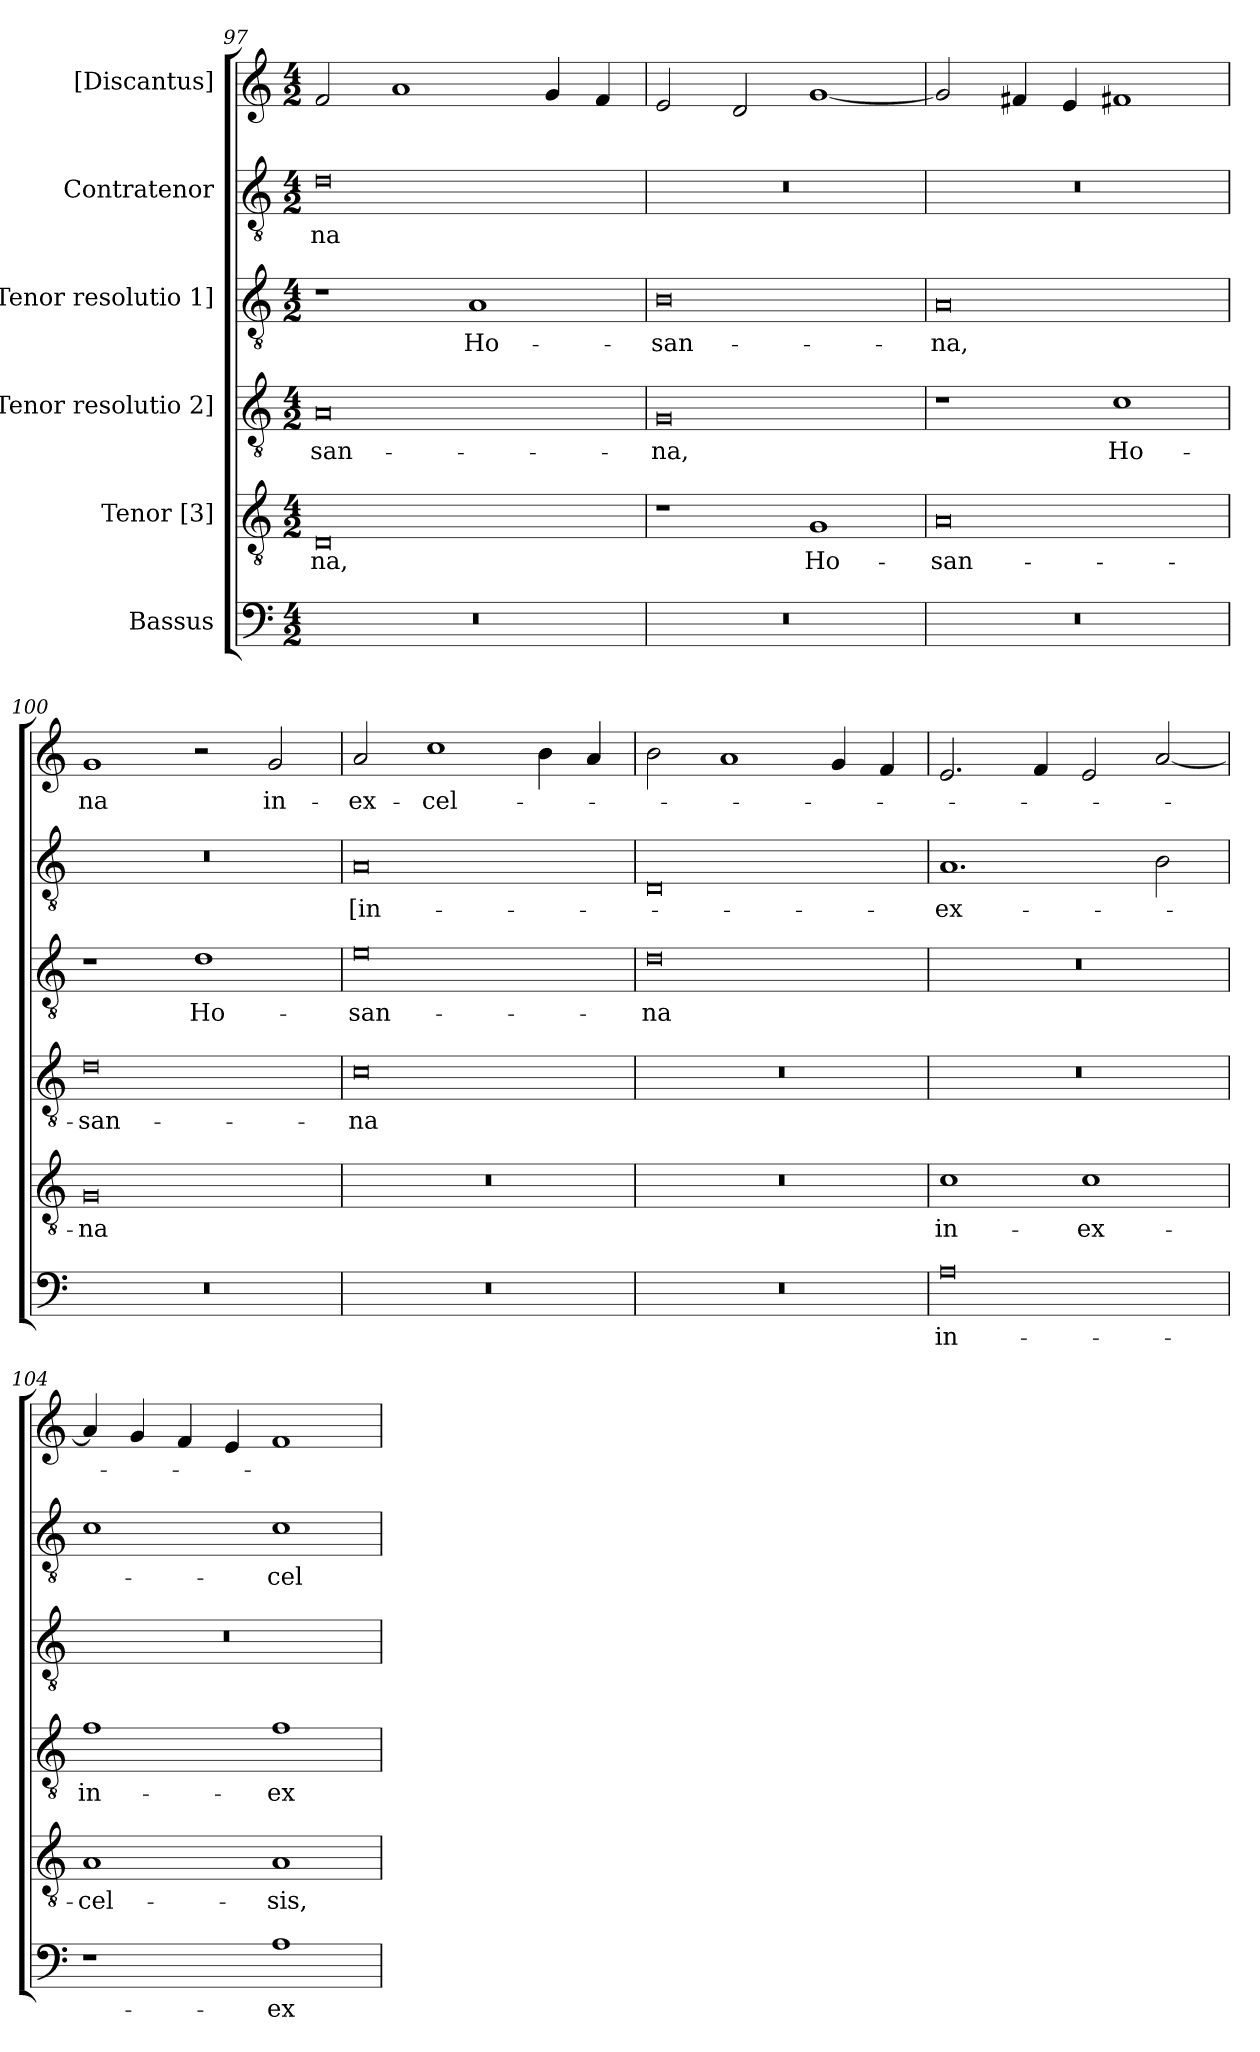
**kern	**text	**kern	**text	**kern	**text	**kern	**text	**kern	**text	**kern	**text
*part6	*part6	*part5	*part5	*part4	*part4	*part3	*part3	*part2	*part2	*part1	*part1
*staff6	*staff6	*staff5	*staff5	*staff4	*staff4	*staff3	*staff3	*staff2	*staff2	*staff1	*staff1
*I"Bassus	*	*I"Tenor [3]	*	*I"[Tenor resolutio 2]	*	*I"[Tenor resolutio 1]	*	*I"Contratenor	*	*I"[Discantus]	*
*clefF4	*	*clefGv2	*	*clefGv2	*	*clefGv2	*	*clefGv2	*	*clefG2	*
*k[]	*	*k[]	*	*k[]	*	*k[]	*	*k[]	*	*k[]	*
*M4/2	*	*M4/2	*	*M4/2	*	*M4/2	*	*M4/2	*	*M4/2	*
=97	=97	=97	=97	=97	=97	=97	=97	=97	=97	=97	=97
0r	.	0D/	-na,	0A/	-san-	1r	.	0d\	-na	2f/	.
.	.	.	.	.	.	.	.	.	.	1a/	.
.	.	.	.	.	.	1A/	Ho-	.	.	.	.
.	.	.	.	.	.	.	.	.	.	4g/	.
.	.	.	.	.	.	.	.	.	.	4f/	.
=98	=98	=98	=98	=98	=98	=98	=98	=98	=98	=98	=98
0r	.	1r	.	0G/	-na,	0B\	-san-	0r	.	2e/	.
.	.	.	.	.	.	.	.	.	.	2d/	.
.	.	1G/	Ho-	.	.	.	.	.	.	[1g/	.
=99	=99	=99	=99	=99	=99	=99	=99	=99	=99	=99	=99
0r	.	0A/	-san-	1r	.	0A/	-na,	0r	.	2g/]	.
.	.	.	.	.	.	.	.	.	.	4f#X/	.
.	.	.	.	.	.	.	.	.	.	4e/	.
.	.	.	.	1c\	Ho-	.	.	.	.	1f#X/	.
=100	=100	=100	=100	=100	=100	=100	=100	=100	=100	=100	=100
0r	.	0G/	-na	0d\	-san-	1r	.	0r	.	1g/	-na
.	.	.	.	.	.	1d\	Ho-	.	.	2r	.
.	.	.	.	.	.	.	.	.	.	2g/	in-
=101	=101	=101	=101	=101	=101	=101	=101	=101	=101	=101	=101
0r	.	0r	.	0c\	-na	0e\	-san-	0A/	[in-	2a/	ex-
.	.	.	.	.	.	.	.	.	.	1cc\	-cel-
.	.	.	.	.	.	.	.	.	.	4b\	.
.	.	.	.	.	.	.	.	.	.	4a/	.
=102	=102	=102	=102	=102	=102	=102	=102	=102	=102	=102	=102
0r	.	0r	.	0r	.	0d\	-na	0D/	.	2b\	.
.	.	.	.	.	.	.	.	.	.	1a/	.
.	.	.	.	.	.	.	.	.	.	4g/	.
.	.	.	.	.	.	.	.	.	.	4f/	.
=103	=103	=103	=103	=103	=103	=103	=103	=103	=103	=103	=103
0A\	in-	1c\	in-	0r	.	0r	.	1.A/	ex-	2.e/	.
.	.	.	.	.	.	.	.	.	.	4f/	.
.	.	1c\	ex-	.	.	.	.	.	.	2e/	.
.	.	.	.	.	.	.	.	2B\	.	[2a/	.
=104	=104	=104	=104	=104	=104	=104	=104	=104	=104	=104	=104
1r	.	1A/	-cel-	1f\	in-	0r	.	1c\	.	4a/]	.
.	.	.	.	.	.	.	.	.	.	4g/	.
.	.	.	.	.	.	.	.	.	.	4f/	.
.	.	.	.	.	.	.	.	.	.	4e/	.
1A\	ex-	1A/	-sis,	1f\	ex-	.	.	1c\	-cel-	1f/	.
=	=	=	=	=	=	=	=	=	=	=	=
*-	*-	*-	*-	*-	*-	*-	*-	*-	*-	*-	*-
